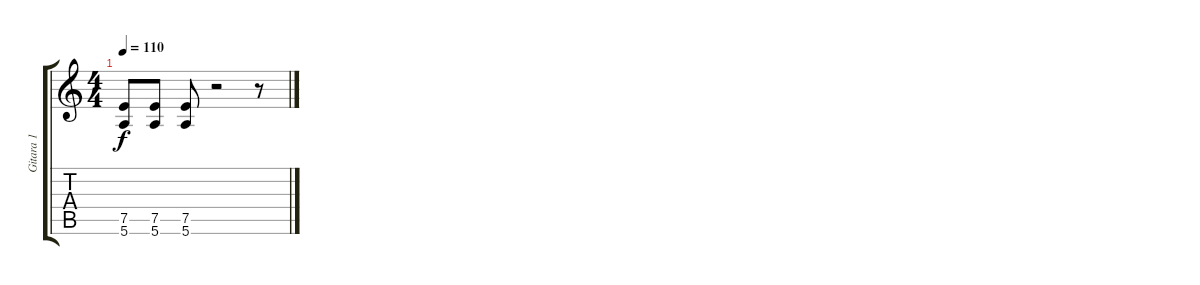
\track ("Gitara 1" "Gitara 1") {instrument distortionguitar}
\staff {score tabs}
\tuning (E4 B3 G3 D3 A2 E2) {hide}
\ts (4 4)
\tempo 110
\clef g2
\ks c
(7.5 5.6).8{dy f} (7.5 5.6).8 (7.5 5.6).8 r.2 r.8
